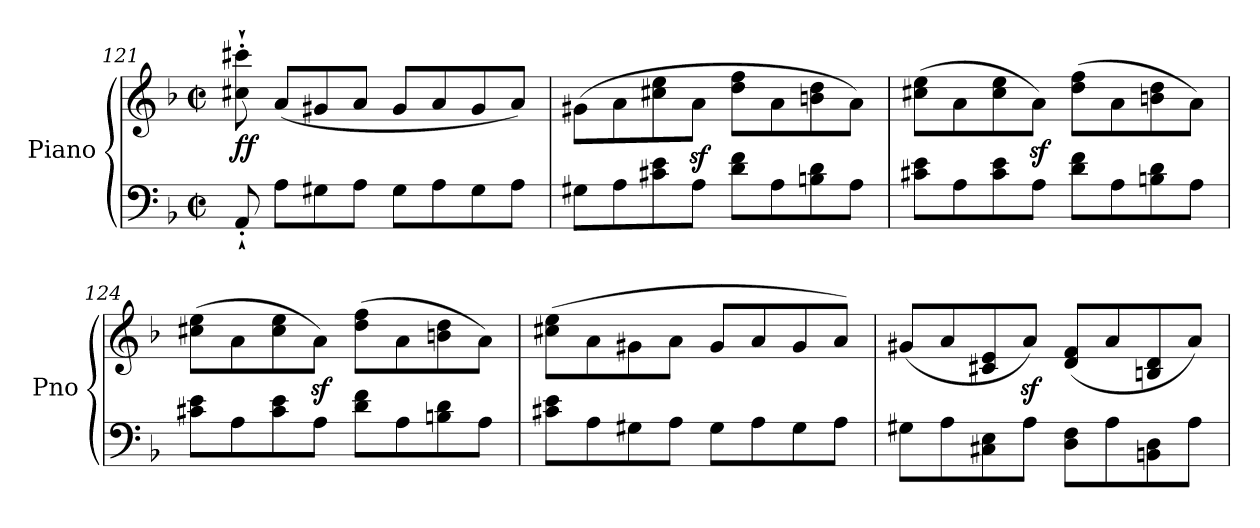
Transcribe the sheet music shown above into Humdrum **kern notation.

**kern	**kern	**dynam
*part1	*part1	*part1
*staff2	*staff1	*staff1/2
*I"Piano	*	*
*I'Pno	*	*
!!LO:LB:g=z
*clefF4	*clefG2	*
*k[b-]	*k[b-]	*
*M4/4	*M4/4	*
*met(c|)	*met(c|)	*
=121	=121	=121
!	!	!LO:DY:b
8AA`'/	8cc#X\`' 8ccc#X\`'	ff
8A\L	(8a/L	.
8G#X\	8g#X/	.
8A\J	8a/J	.
8G#\L	8g#/L	.
8A\	8a/	.
8G#\	8g#/	.
8A\J	8a/J)	.
=122	=122	=122
8G#X\L	(8g#X\L	.
8A\	8a\	.
8c#X\ 8e\	8cc#X\ 8ee\	.
8A\J	8az<\J	.
8d\ 8f\L	8dd\ 8ff\L	.
8A\	8a\	.
8Bn\ 8d\	8bn\ 8dd\	.
8A\J	8a\J)	.
=123	=123	=123
8c#X\ 8e\L	(8cc#X\ 8ee\L	.
8A\	8a\	.
8c#\ 8e\	8cc#\ 8ee\	.
8A\J	8az<\J)	.
8d\ 8f\L	(8dd\ 8ff\L	.
8A\	8a\	.
8Bn\ 8d\	8bn\ 8dd\	.
8A\J	8a\J)	.
=124	=124	=124
8c#X\ 8e\L	(8cc#X\ 8ee\L	.
8A\	8a\	.
8c#\ 8e\	8cc#\ 8ee\	.
8A\J	8az<\J)	.
8d\ 8f\L	(8dd\ 8ff\L	.
8A\	8a\	.
8Bn\ 8d\	8bn\ 8dd\	.
8A\J	8a\J)	.
!!LO:LB:g=z
=125	=125	=125
8c#X\ 8e\L	(8cc#X\ 8ee\L	.
8A\	8a\	.
8G#X\	8g#X\	.
8A\J	8a\J	.
8G#\L	8g#/L	.
8A\	8a/	.
8G#\	8g#/	.
8A\J	8a/J)	.
=126	=126	=126
8G#X\L	(8g#X/L	.
8A\	8a/	.
8C#X\ 8E\	8c#X/ 8e/	.
8A\J	8az</J)	.
8D\ 8F\L	(8d/ 8f/L	.
8A\	8a/	.
8BBn\ 8D\	8Bn/ 8d/	.
8A\J	8a/J)	.
=	=	=
*-	*-	*-
